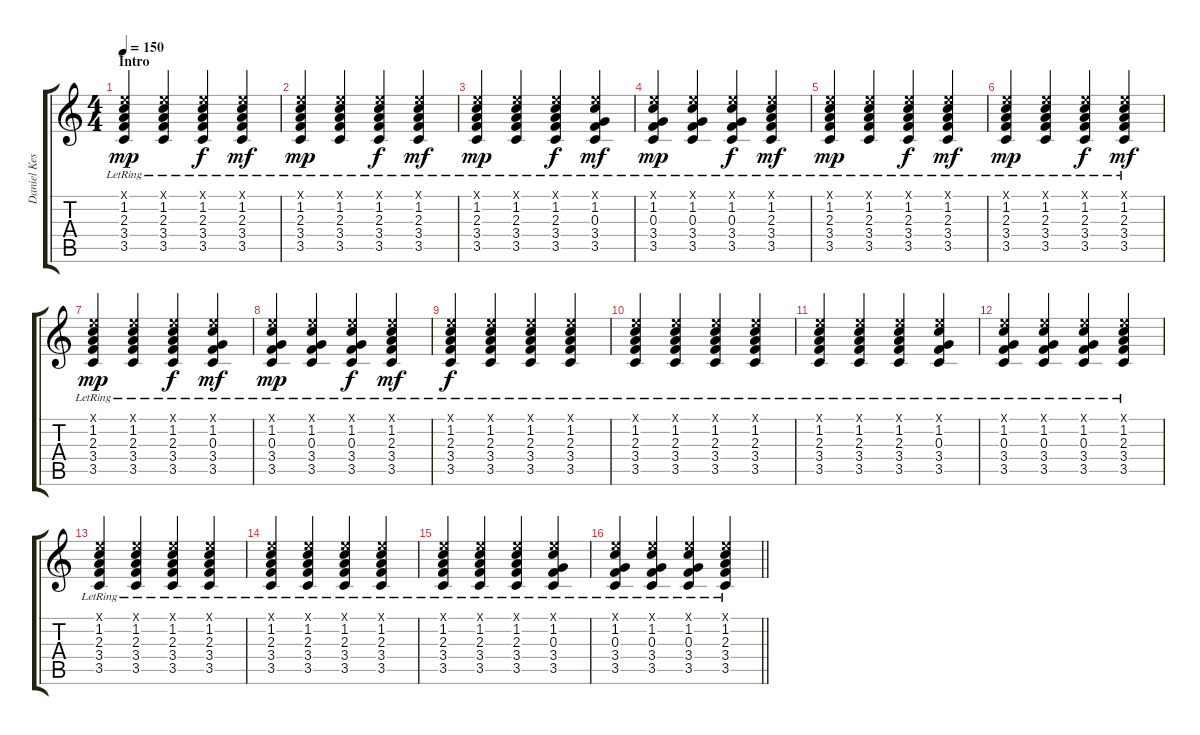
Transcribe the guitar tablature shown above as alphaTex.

\track ("Daniel Kessler" "Daniel Kes") {instrument electricguitarjazz}
\staff {score tabs}
\tuning (E4 B3 G3 D3 A2 E2) {hide}
\ts (4 4)
\section ("" "Intro")
\tempo 150
\clef g2
\ks c
(0.1{x} 1.2{lr} 2.3{lr} 3.4{lr} 3.5{lr}).4{dy mp instrument electricguitarjazz} (0.1{x} 1.2{lr} 2.3{lr} 3.4{lr} 3.5{lr}).4 (0.1{x} 1.2{lr} 2.3{lr} 3.4{lr} 3.5{lr}).4{dy f} (0.1{x} 1.2{lr} 2.3{lr} 3.4{lr} 3.5{lr}).4{dy mf} |
(0.1{x} 1.2{lr} 2.3{lr} 3.4{lr} 3.5{lr}).4{dy mp} (0.1{x} 1.2{lr} 2.3{lr} 3.4{lr} 3.5{lr}).4 (0.1{x} 1.2{lr} 2.3{lr} 3.4{lr} 3.5{lr}).4{dy f} (0.1{x} 1.2{lr} 2.3{lr} 3.4{lr} 3.5{lr}).4{dy mf} |
(0.1{x} 1.2{lr} 2.3{lr} 3.4{lr} 3.5{lr}).4{dy mp} (0.1{x} 1.2{lr} 2.3{lr} 3.4{lr} 3.5{lr}).4 (0.1{x} 1.2{lr} 2.3{lr} 3.4 3.5{lr}).4{dy f} (0.1{x} 1.2{lr} 0.3{lr} 3.4{lr} 3.5{lr}).4{dy mf} |
(0.1{x} 1.2{lr} 0.3{lr} 3.4 3.5{lr}).4{dy mp} (0.1{x} 1.2{lr} 0.3{lr} 3.4{lr} 3.5{lr}).4 (0.1{x} 1.2{lr} 0.3{lr} 3.4{lr} 3.5{lr}).4{dy f} (0.1{x} 1.2{lr} 2.3{lr} 3.4{lr} 3.5{lr}).4{dy mf} |
(0.1{x} 1.2{lr} 2.3{lr} 3.4{lr} 3.5{lr}).4{dy mp} (0.1{x} 1.2{lr} 2.3{lr} 3.4{lr} 3.5{lr}).4 (0.1{x} 1.2{lr} 2.3{lr} 3.4{lr} 3.5{lr}).4{dy f} (0.1{x} 1.2{lr} 2.3{lr} 3.4{lr} 3.5{lr}).4{dy mf} |
(0.1{x} 1.2{lr} 2.3{lr} 3.4{lr} 3.5{lr}).4{dy mp} (0.1{x} 1.2{lr} 2.3{lr} 3.4{lr} 3.5{lr}).4 (0.1{x} 1.2{lr} 2.3{lr} 3.4{lr} 3.5{lr}).4{dy f} (0.1{x} 1.2{lr} 2.3{lr} 3.4{lr} 3.5{lr}).4{dy mf} |
(0.1{x} 1.2{lr} 2.3{lr} 3.4{lr} 3.5{lr}).4{dy mp} (0.1{x} 1.2{lr} 2.3{lr} 3.4{lr} 3.5{lr}).4 (0.1{x} 1.2{lr} 2.3{lr} 3.4{lr} 3.5{lr}).4{dy f} (0.1{x} 1.2{lr} 0.3{lr} 3.4{lr} 3.5{lr}).4{dy mf} |
(0.1{x} 1.2{lr} 0.3{lr} 3.4{lr} 3.5{lr}).4{dy mp} (0.1{x} 1.2{lr} 0.3{lr} 3.4{lr} 3.5{lr}).4 (0.1{x} 1.2{lr} 0.3{lr} 3.4{lr} 3.5{lr}).4{dy f} (0.1{x} 1.2{lr} 2.3{lr} 3.4{lr} 3.5{lr}).4{dy mf} |
(0.1{x} 1.2{lr} 2.3{lr} 3.4{lr} 3.5{lr}).4{dy f} (0.1{x} 1.2{lr} 2.3{lr} 3.4{lr} 3.5{lr}).4 (0.1{x} 1.2{lr} 2.3{lr} 3.4{lr} 3.5{lr}).4 (0.1{x} 1.2{lr} 2.3{lr} 3.4{lr} 3.5{lr}).4 |
(0.1{x} 1.2{lr} 2.3{lr} 3.4{lr} 3.5{lr}).4 (0.1{x} 1.2{lr} 2.3{lr} 3.4{lr} 3.5{lr}).4 (0.1{x} 1.2{lr} 2.3{lr} 3.4{lr} 3.5{lr}).4 (0.1{x} 1.2{lr} 2.3{lr} 3.4{lr} 3.5{lr}).4 |
(0.1{x} 1.2{lr} 2.3{lr} 3.4{lr} 3.5{lr}).4 (0.1{x} 1.2{lr} 2.3{lr} 3.4{lr} 3.5{lr}).4 (0.1{x} 1.2{lr} 2.3{lr} 3.4{lr} 3.5{lr}).4 (0.1{x} 1.2{lr} 0.3{lr} 3.4{lr} 3.5{lr}).4 |
(0.1{x} 1.2{lr} 0.3{lr} 3.4{lr} 3.5{lr}).4 (0.1{x} 1.2{lr} 0.3{lr} 3.4{lr} 3.5{lr}).4 (0.1{x} 1.2{lr} 0.3{lr} 3.4{lr} 3.5{lr}).4 (0.1{x} 1.2{lr} 2.3{lr} 3.4{lr} 3.5{lr}).4 |
(0.1{x} 1.2{lr} 2.3{lr} 3.4{lr} 3.5{lr}).4 (0.1{x} 1.2{lr} 2.3{lr} 3.4{lr} 3.5{lr}).4 (0.1{x} 1.2{lr} 2.3{lr} 3.4{lr} 3.5{lr}).4 (0.1{x} 1.2{lr} 2.3{lr} 3.4{lr} 3.5{lr}).4 |
(0.1{x} 1.2{lr} 2.3{lr} 3.4{lr} 3.5{lr}).4 (0.1{x} 1.2{lr} 2.3{lr} 3.4{lr} 3.5{lr}).4 (0.1{x} 1.2{lr} 2.3{lr} 3.4{lr} 3.5{lr}).4 (0.1{x} 1.2{lr} 2.3{lr} 3.4{lr} 3.5{lr}).4 |
(0.1{x} 1.2{lr} 2.3{lr} 3.4{lr} 3.5{lr}).4 (0.1{x} 1.2{lr} 2.3{lr} 3.4{lr} 3.5{lr}).4 (0.1{x} 1.2{lr} 2.3{lr} 3.4{lr} 3.5{lr}).4 (0.1{x} 1.2{lr} 0.3{lr} 3.4{lr} 3.5{lr}).4 |
\barLineRight lightlight
(0.1{x} 1.2{lr} 0.3{lr} 3.4{lr} 3.5{lr}).4 (0.1{x} 1.2{lr} 0.3{lr} 3.4{lr} 3.5{lr}).4 (0.1{x} 1.2{lr} 0.3{lr} 3.4{lr} 3.5{lr}).4 (0.1{x} 1.2{lr} 2.3{lr} 3.4{lr} 3.5{lr}).4
